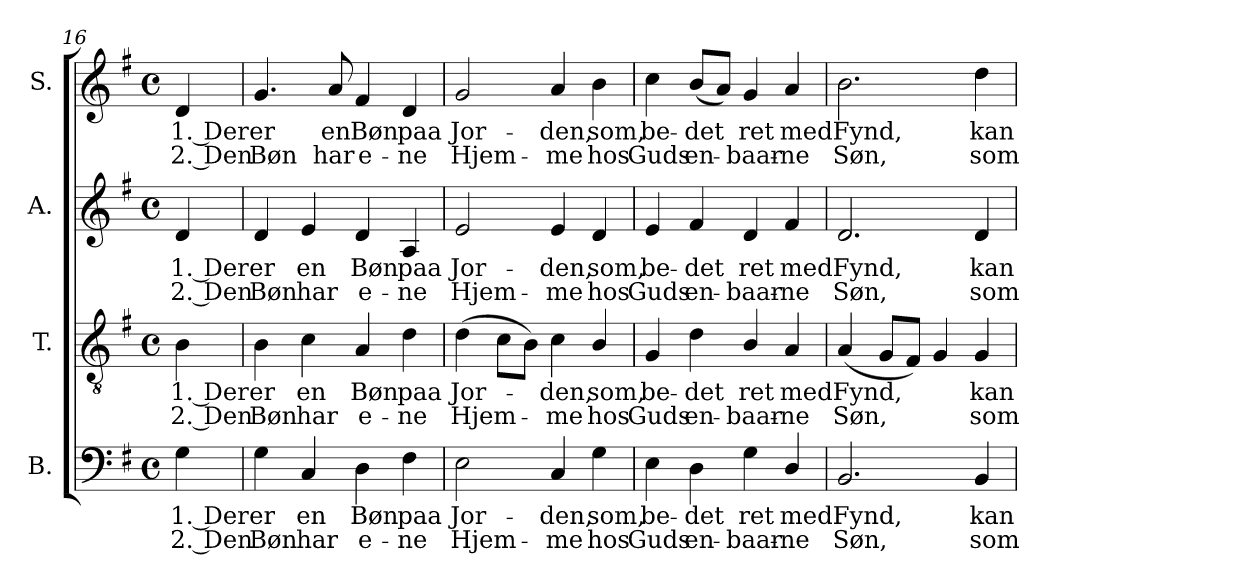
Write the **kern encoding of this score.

**kern	**text	**text	**kern	**text	**text	**kern	**text	**text	**kern	**text	**text
*part4	*part4	*part4	*part3	*part3	*part3	*part2	*part2	*part2	*part1	*part1	*part1
*staff4	*staff4	*staff4	*staff3	*staff3	*staff3	*staff2	*staff2	*staff2	*staff1	*staff1	*staff1
*I"B.	*	*	*I"T.	*	*	*I"A.	*	*	*I"S.	*	*
*I'B.	*	*	*I'T.	*	*	*I'A.	*	*	*I'S.	*	*
!!LO:PB:g=z
*clefF4	*	*	*clefGv2	*	*	*clefG2	*	*	*clefG2	*	*
*	*	*	*ITrd7c12	*	*	*	*	*	*	*	*
*k[f#]	*	*	*k[f#]	*	*	*k[f#]	*	*	*k[f#]	*	*
*G:	*	*	*G:	*	*	*G:	*	*	*G:	*	*
*M4/4	*	*	*M4/4	*	*	*M4/4	*	*	*M4/4	*	*
*met(c)	*	*	*met(c)	*	*	*met(c)	*	*	*met(c)	*	*
=16	=16	=16	=16	=16	=16	=16	=16	=16	=16	=16	=16
!	!LO:LY:b:color=#000000	!LO:LY:b:color=#000000	!	!	!	!	!	!	!	!	!
!	!	!	!	!LO:LY:b:color=#000000	!LO:LY:b:color=#000000	!	!	!	!	!	!
!	!	!	!	!	!	!	!LO:LY:b:color=#000000	!LO:LY:b:color=#000000	!	!	!
!	!	!	!	!	!	!	!	!	!	!LO:LY:b:color=#000000	!LO:LY:b:color=#000000
4Gi\	1. Der	2. Den	4BBi\	1. Der	2. Den	4di/	1. Der	2. Den	4di/	1. Der	2. Den
=17	=17	=17	=17	=17	=17	=17	=17	=17	=17	=17	=17
!	!LO:LY:b:color=#000000	!LO:LY:b:color=#000000	!	!	!	!	!	!	!	!	!
!	!	!	!	!LO:LY:b:color=#000000	!LO:LY:b:color=#000000	!	!	!	!	!	!
!	!	!	!	!	!	!	!LO:LY:b:color=#000000	!LO:LY:b:color=#000000	!	!	!
!	!	!	!	!	!	!	!	!	!	!LO:LY:b:color=#000000	!LO:LY:b:color=#000000
4Gi\	er	Bøn	4BBi\	er	Bøn	4di/	er	Bøn	4.gi/	er	Bøn
!	!LO:LY:b:color=#000000	!LO:LY:b:color=#000000	!	!	!	!	!	!	!	!	!
!	!	!	!	!LO:LY:b:color=#000000	!LO:LY:b:color=#000000	!	!	!	!	!	!
!	!	!	!	!	!	!	!LO:LY:b:color=#000000	!LO:LY:b:color=#000000	!	!	!
4Ci/	en	har	4Ci\	en	har	4ei/	en	har	.	.	.
!	!	!	!	!	!	!	!	!	!	!LO:LY:b:color=#000000	!LO:LY:b:color=#000000
.	.	.	.	.	.	.	.	.	8ai/	en	har
!	!LO:LY:b:color=#000000	!LO:LY:b:color=#000000	!	!	!	!	!	!	!	!	!
!	!	!	!	!LO:LY:b:color=#000000	!LO:LY:b:color=#000000	!	!	!	!	!	!
!	!	!	!	!	!	!	!LO:LY:b:color=#000000	!LO:LY:b:color=#000000	!	!	!
!	!	!	!	!	!	!	!	!	!	!LO:LY:b:color=#000000	!LO:LY:b:color=#000000
4Di\	Bøn	e-	4AAi/	Bøn	e-	4di/	Bøn	e-	4f#i/	Bøn	e-
!	!LO:LY:b:color=#000000	!LO:LY:b:color=#000000	!	!	!	!	!	!	!	!	!
!	!	!	!	!LO:LY:b:color=#000000	!LO:LY:b:color=#000000	!	!	!	!	!	!
!	!	!	!	!	!	!	!LO:LY:b:color=#000000	!LO:LY:b:color=#000000	!	!	!
!	!	!	!	!	!	!	!	!	!	!LO:LY:b:color=#000000	!LO:LY:b:color=#000000
4F#i\	paa	-ne	4Di\	paa	-ne	4Ai/	paa	-ne	4di/	paa	-ne
=18	=18	=18	=18	=18	=18	=18	=18	=18	=18	=18	=18
!	!LO:LY:b:color=#000000	!LO:LY:b:color=#000000	!	!	!	!	!	!	!	!	!
!	!	!	!	!LO:LY:b:color=#000000	!LO:LY:b:color=#000000	!	!	!	!	!	!
!	!	!	!	!	!	!	!LO:LY:b:color=#000000	!LO:LY:b:color=#000000	!	!	!
!	!	!	!	!	!	!	!	!	!	!LO:LY:b:color=#000000	!LO:LY:b:color=#000000
2Ei\	Jor-	Hjem-	(4Di\	Jor-	Hjem-	2ei/	Jor-	Hjem-	2gi/	Jor-	Hjem-
.	.	.	8Ci\L	.	.	.	.	.	.	.	.
.	.	.	8BBi\J)	.	.	.	.	.	.	.	.
!	!LO:LY:b:color=#000000	!LO:LY:b:color=#000000	!	!	!	!	!	!	!	!	!
!	!	!	!	!LO:LY:b:color=#000000	!LO:LY:b:color=#000000	!	!	!	!	!	!
!	!	!	!	!	!	!	!LO:LY:b:color=#000000	!LO:LY:b:color=#000000	!	!	!
!	!	!	!	!	!	!	!	!	!	!LO:LY:b:color=#000000	!LO:LY:b:color=#000000
4Ci/	-den,	-me	4Ci\	-den,	-me	4ei/	-den,	-me	4ai/	-den,	-me
!	!LO:LY:b:color=#000000	!LO:LY:b:color=#000000	!	!	!	!	!	!	!	!	!
!	!	!	!	!LO:LY:b:color=#000000	!LO:LY:b:color=#000000	!	!	!	!	!	!
!	!	!	!	!	!	!	!LO:LY:b:color=#000000	!LO:LY:b:color=#000000	!	!	!
!	!	!	!	!	!	!	!	!	!	!LO:LY:b:color=#000000	!LO:LY:b:color=#000000
4Gi\	som,	hos	4BBi/	som,	hos	4di/	som,	hos	4bi\	som,	hos
=19	=19	=19	=19	=19	=19	=19	=19	=19	=19	=19	=19
!	!LO:LY:b:color=#000000	!LO:LY:b:color=#000000	!	!	!	!	!	!	!	!	!
!	!	!	!	!LO:LY:b:color=#000000	!LO:LY:b:color=#000000	!	!	!	!	!	!
!	!	!	!	!	!	!	!LO:LY:b:color=#000000	!LO:LY:b:color=#000000	!	!	!
!	!	!	!	!	!	!	!	!	!	!LO:LY:b:color=#000000	!LO:LY:b:color=#000000
4Ei\	be-	Guds	4GGi/	be-	Guds	4ei/	be-	Guds	4cci\	be-	Guds
!	!LO:LY:b:color=#000000	!LO:LY:b:color=#000000	!	!	!	!	!	!	!	!	!
!	!	!	!	!LO:LY:b:color=#000000	!LO:LY:b:color=#000000	!	!	!	!	!	!
!	!	!	!	!	!	!	!LO:LY:b:color=#000000	!LO:LY:b:color=#000000	!	!	!
!	!	!	!	!	!	!	!	!	!	!LO:LY:b:color=#000000	!LO:LY:b:color=#000000
4Di\	-det	en-	4Di\	-det	en-	4f#i/	-det	en-	(8bi/L	-det	en-
.	.	.	.	.	.	.	.	.	8ai/J)	.	.
!	!LO:LY:b:color=#000000	!LO:LY:b:color=#000000	!	!	!	!	!	!	!	!	!
!	!	!	!	!LO:LY:b:color=#000000	!LO:LY:b:color=#000000	!	!	!	!	!	!
!	!	!	!	!	!	!	!LO:LY:b:color=#000000	!LO:LY:b:color=#000000	!	!	!
!	!	!	!	!	!	!	!	!	!	!LO:LY:b:color=#000000	!LO:LY:b:color=#000000
4Gi\	ret	-baar-	4BBi/	ret	-baar-	4di/	ret	-baar-	4gi/	ret	-baar-
!	!LO:LY:b:color=#000000	!LO:LY:b:color=#000000	!	!	!	!	!	!	!	!	!
!	!	!	!	!LO:LY:b:color=#000000	!LO:LY:b:color=#000000	!	!	!	!	!	!
!	!	!	!	!	!	!	!LO:LY:b:color=#000000	!LO:LY:b:color=#000000	!	!	!
!	!	!	!	!	!	!	!	!	!	!LO:LY:b:color=#000000	!LO:LY:b:color=#000000
4Di/	med	-ne	4AAi/	med	-ne	4f#i/	med	-ne	4ai/	med	-ne
=20	=20	=20	=20	=20	=20	=20	=20	=20	=20	=20	=20
!	!LO:LY:b:color=#000000	!LO:LY:b:color=#000000	!	!	!	!	!	!	!	!	!
!	!	!	!	!LO:LY:b:color=#000000	!LO:LY:b:color=#000000	!	!	!	!	!	!
!	!	!	!	!	!	!	!LO:LY:b:color=#000000	!LO:LY:b:color=#000000	!	!	!
!	!	!	!	!	!	!	!	!	!	!LO:LY:b:color=#000000	!LO:LY:b:color=#000000
2.BBi/	Fynd,	Søn,	(4AAi/	Fynd,	Søn,	2.di/	Fynd,	Søn,	2.bi\	Fynd,	Søn,
.	.	.	8GGi/L	.	.	.	.	.	.	.	.
.	.	.	8FF#i/J)	.	.	.	.	.	.	.	.
.	.	.	4GGi/	.	.	.	.	.	.	.	.
!	!LO:LY:b:color=#000000	!LO:LY:b:color=#000000	!	!	!	!	!	!	!	!	!
!	!	!	!	!LO:LY:b:color=#000000	!LO:LY:b:color=#000000	!	!	!	!	!	!
!	!	!	!	!	!	!	!LO:LY:b:color=#000000	!LO:LY:b:color=#000000	!	!	!
!	!	!	!	!	!	!	!	!	!	!LO:LY:b:color=#000000	!LO:LY:b:color=#000000
4BBi/	kan	som	4GGi/	kan	som	4di/	kan	som	4ddi\	kan	som
=	=	=	=	=	=	=	=	=	=	=	=
*-	*-	*-	*-	*-	*-	*-	*-	*-	*-	*-	*-
